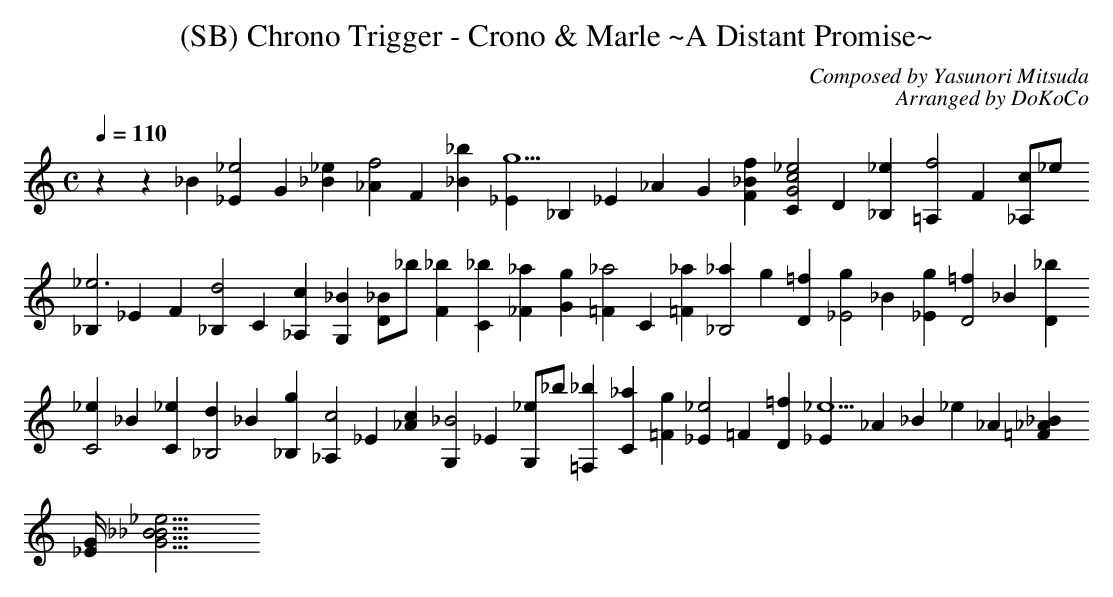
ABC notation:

X:1
T:(SB) Chrono Trigger - Crono & Marle ~A Distant Promise~
C:Composed by Yasunori Mitsuda
C:Arranged by DoKoCo
M:C
Q:1/4=110
L:1/8
K:C
                                 z2        z2 _B2 [_E2_e4] G2 [_B2_e2] [_A2f4] F2 [_B2_b2] [_E2g10] _B,2 _E2 _A2 G2 [F2_B2f2] [C2G4c4_e4] D2 [_B,2_e2] [=A,2f4] F2 [c_A,2]_e
                                 [_B,2_e6] _E2 F2 [_B,2d4] C2 [_A,2c2] [G,2_B2] [_BD2]_b [F2_b2] [C2_b2] [_F2_a2] [G2g2] [=F2_a4] C2 [=F2_a2] [_a2_B,4] g2 [D2=f2] [g2_E4] _B2 [_E2g2] [=f2D4] _B2 [D2_b2]
                                 [_e2C4]   _B2 [C2_e2] [d2_B,4] _B2 [_B,2g2] [_A,2c4] _E2 [_A2c2] [G,2_B4] _E2 [_eG,2]_b [=F,2_b2] [C2_a2] [=F2g2] [_E2_e4] =F2 [D2=f2] [_E2_e10] _A2 _B2 _e2 _A2 [=F2_A2_B2]
[G/2_E2][G11/2_B11/2_B11/2_e11/2]
